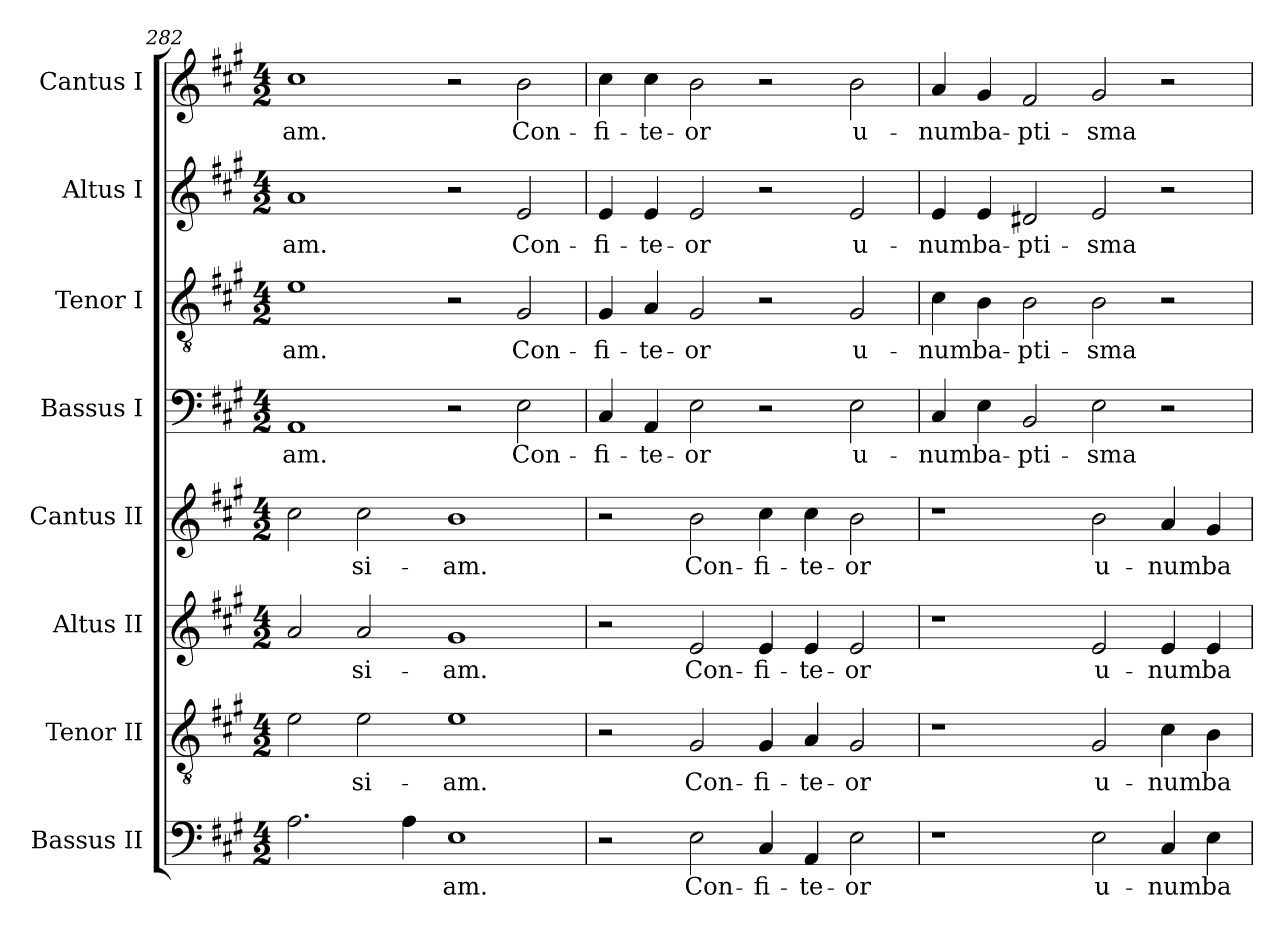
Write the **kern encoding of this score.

**kern	**text	**kern	**text	**kern	**text	**kern	**text	**kern	**text	**kern	**text	**kern	**text	**kern	**text
*part8	*part8	*part7	*part7	*part6	*part6	*part5	*part5	*part4	*part4	*part3	*part3	*part2	*part2	*part1	*part1
*staff8	*staff8	*staff7	*staff7	*staff6	*staff6	*staff5	*staff5	*staff4	*staff4	*staff3	*staff3	*staff2	*staff2	*staff1	*staff1
*I"Bassus II	*	*I"Tenor II	*	*I"Altus II	*	*I"Cantus II	*	*I"Bassus I	*	*I"Tenor I	*	*I"Altus I	*	*I"Cantus I	*
*I'B II	*	*I'T II	*	*I'A II	*	*I'C II	*	*I'B I	*	*I'T I	*	*I'A I	*	*I'C I	*
*clefF4	*	*clefGv2	*	*clefG2	*	*clefG2	*	*clefF4	*	*clefGv2	*	*clefG2	*	*clefG2	*
*k[f#c#g#]	*	*k[f#c#g#]	*	*k[f#c#g#]	*	*k[f#c#g#]	*	*k[f#c#g#]	*	*k[f#c#g#]	*	*k[f#c#g#]	*	*k[f#c#g#]	*
*A:	*	*A:	*	*A:	*	*A:	*	*A:	*	*A:	*	*A:	*	*A:	*
*M4/2	*	*M4/2	*	*M4/2	*	*M4/2	*	*M4/2	*	*M4/2	*	*M4/2	*	*M4/2	*
=282	=282	=282	=282	=282	=282	=282	=282	=282	=282	=282	=282	=282	=282	=282	=282
2.A\	.	2e\	.	2a/	.	2cc#\	.	1AA	-am.	1e	-am.	1a	-am.	1cc#	-am.
.	.	2e\	-si-	2a/	-si-	2cc#\	-si-	.	.	.	.	.	.	.	.
4A\	.	.	.	.	.	.	.	.	.	.	.	.	.	.	.
1E	-am.	1e	-am.	1g#	-am.	1b	-am.	2r	.	2r	.	2r	.	2r	.
.	.	.	.	.	.	.	.	2E\	Con-	2G#/	Con-	2e/	Con-	2b\	Con-
!!LO:LB:g=z
=283	=283	=283	=283	=283	=283	=283	=283	=283	=283	=283	=283	=283	=283	=283	=283
2r	.	2r	.	2r	.	2r	.	4C#/	-fi-	4G#/	-fi-	4e/	-fi-	4cc#\	-fi-
.	.	.	.	.	.	.	.	4AA/	-te-	4A/	-te-	4e/	-te-	4cc#\	-te-
2E\	Con-	2G#/	Con-	2e/	Con-	2b\	Con-	2E\	-or	2G#/	-or	2e/	-or	2b\	-or
4C#/	-fi-	4G#/	-fi-	4e/	-fi-	4cc#\	-fi-	2r	.	2r	.	2r	.	2r	.
4AA/	-te-	4A/	-te-	4e/	-te-	4cc#\	-te-	.	.	.	.	.	.	.	.
2E\	-or	2G#/	-or	2e/	-or	2b\	-or	2E\	u-	2G#/	u-	2e/	u-	2b\	u-
=284	=284	=284	=284	=284	=284	=284	=284	=284	=284	=284	=284	=284	=284	=284	=284
1r	.	1r	.	1r	.	1r	.	4C#/	-num	4c#\	-num	4e/	-num	4a/	-num
.	.	.	.	.	.	.	.	4E\	ba-	4B\	ba-	4e/	ba-	4g#/	ba-
.	.	.	.	.	.	.	.	2BB/	-pti-	2B\	-pti-	2d#X/	-pti-	2f#/	-pti-
2E\	u-	2G#/	u-	2e/	u-	2b\	u-	2E\	-sma	2B\	-sma	2e/	-sma	2g#/	-sma
4C#/	-num	4c#\	-num	4e/	-num	4a/	-num	2r	.	2r	.	2r	.	2r	.
4E\	ba-	4B\	ba-	4e/	ba-	4g#/	ba-	.	.	.	.	.	.	.	.
=	=	=	=	=	=	=	=	=	=	=	=	=	=	=	=
*-	*-	*-	*-	*-	*-	*-	*-	*-	*-	*-	*-	*-	*-	*-	*-
